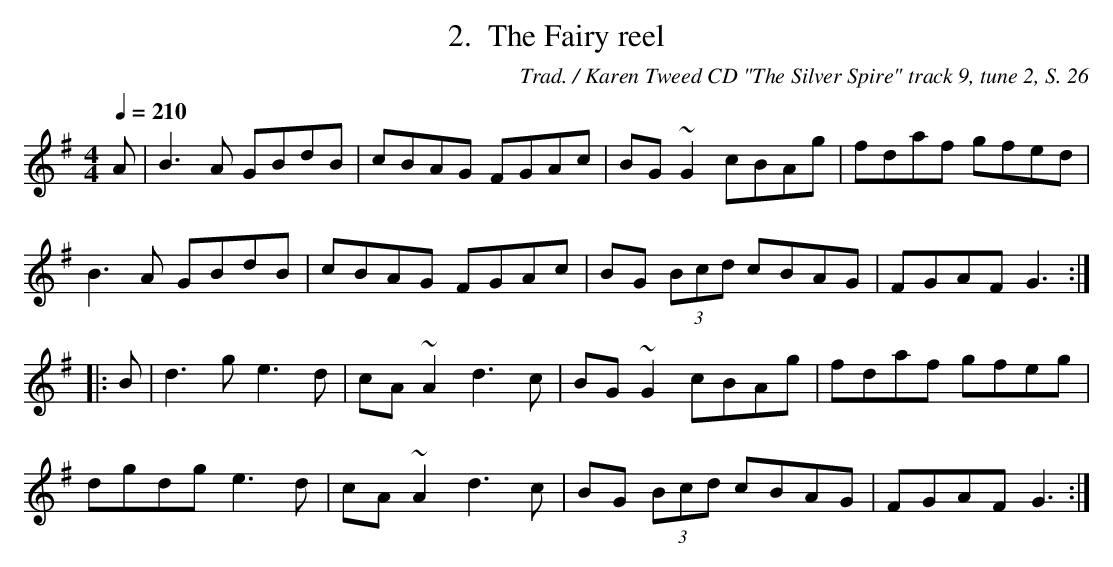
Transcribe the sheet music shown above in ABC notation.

X:1
T:The Fairy reel
C:Trad. / Karen Tweed CD "The Silver Spire" track 9, tune 2, S. 26
Q:1/4=210
L:1/8
M:4/4
K:G
A|B3A GBdB|cBAG FGAc|BG~G2cBAg|fdaf gfed|
B3A GBdB|cBAG FGAc|BG (3Bcd cBAG|FGAFG3:|
|:B|d3ge3d|cA~A2d3c|BG~G2cBAg|fdaf gfeg|
dgdg e3d|cA~A2d3c|BG (3Bcd cBAG|FGAF G3:|
